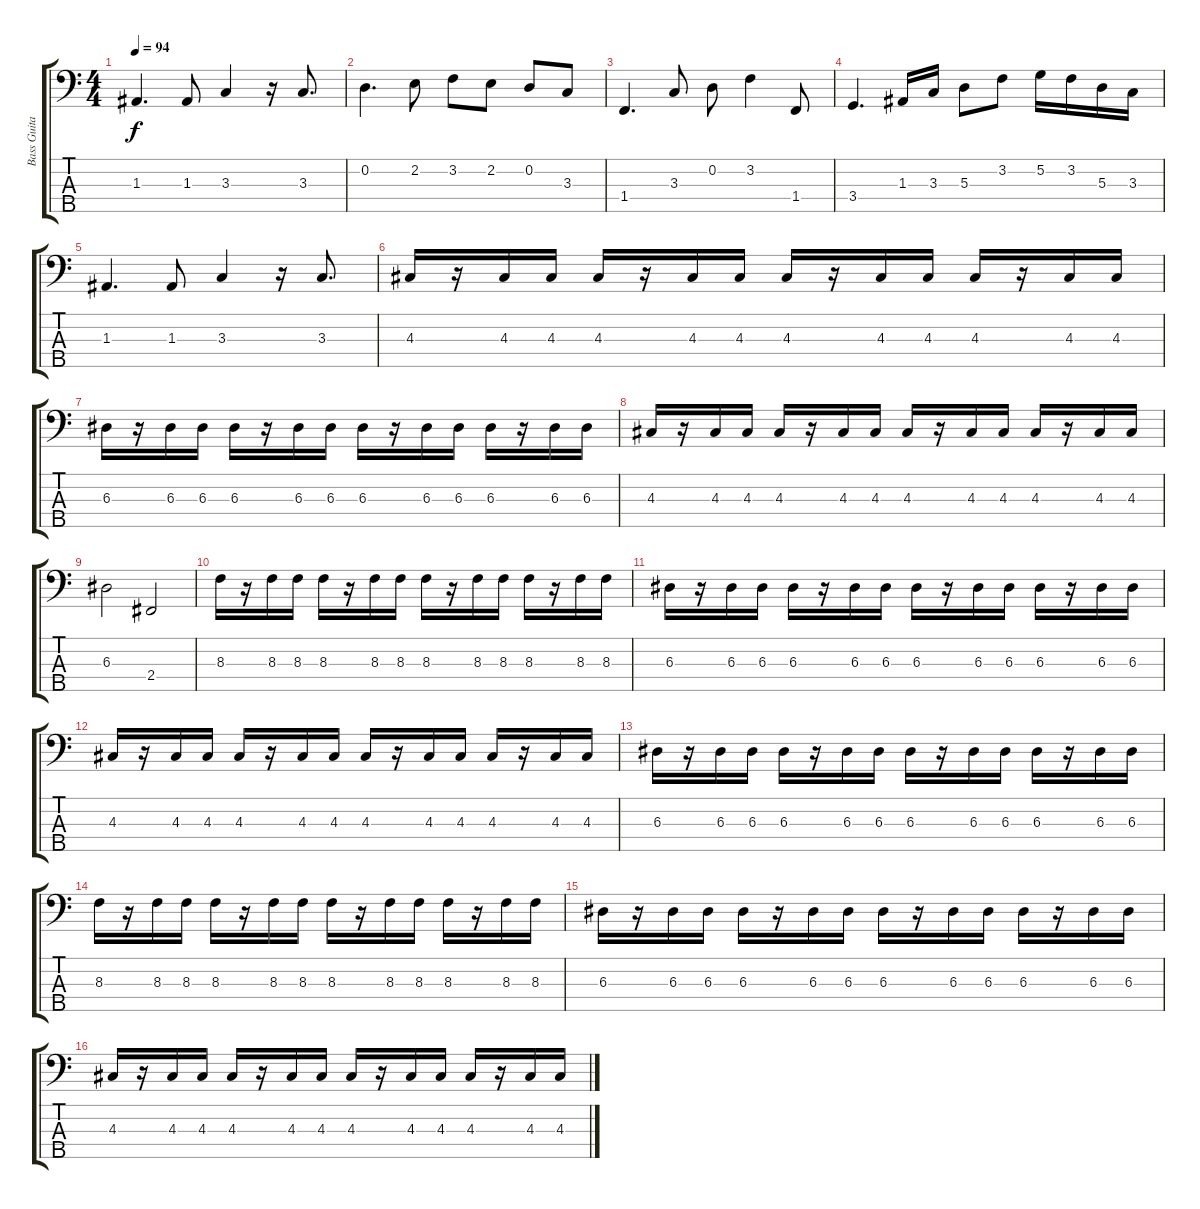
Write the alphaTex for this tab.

\track ("Bass Guitar" "Bass Guita") {instrument electricbassfinger}
\staff {score tabs}
\tuning (G2 D2 A1 E1 B0) {hide}
\ts (4 4)
\tempo 94
\clef f4
\ks c
1.3.4{d dy f} 1.3.8 3.3.4 r.16 3.3.8{d} |
0.2.4{d} 2.2.8 3.2.8 2.2.8 0.2.8 3.3.8 |
1.4.4{d} 3.3.8 0.2.8 3.2.4 1.4.8 |
3.4.4{d} 1.3.16 3.3.16 5.3.8 3.2.8 5.2.16 3.2.16 5.3.16 3.3.16 |
1.3.4{d} 1.3.8 3.3.4 r.16 3.3.8{d} |
4.3.16 r.16 4.3.16 4.3.16 4.3.16 r.16 4.3.16 4.3.16 4.3.16 r.16 4.3.16 4.3.16 4.3.16 r.16 4.3.16 4.3.16 |
6.3.16 r.16 6.3.16 6.3.16 6.3.16 r.16 6.3.16 6.3.16 6.3.16 r.16 6.3.16 6.3.16 6.3.16 r.16 6.3.16 6.3.16 |
4.3.16 r.16 4.3.16 4.3.16 4.3.16 r.16 4.3.16 4.3.16 4.3.16 r.16 4.3.16 4.3.16 4.3.16 r.16 4.3.16 4.3.16 |
6.3.2 2.4.2 |
8.3.16 r.16 8.3.16 8.3.16 8.3.16 r.16 8.3.16 8.3.16 8.3.16 r.16 8.3.16 8.3.16 8.3.16 r.16 8.3.16 8.3.16 |
6.3.16 r.16 6.3.16 6.3.16 6.3.16 r.16 6.3.16 6.3.16 6.3.16 r.16 6.3.16 6.3.16 6.3.16 r.16 6.3.16 6.3.16 |
4.3.16 r.16 4.3.16 4.3.16 4.3.16 r.16 4.3.16 4.3.16 4.3.16 r.16 4.3.16 4.3.16 4.3.16 r.16 4.3.16 4.3.16 |
6.3.16 r.16 6.3.16 6.3.16 6.3.16 r.16 6.3.16 6.3.16 6.3.16 r.16 6.3.16 6.3.16 6.3.16 r.16 6.3.16 6.3.16 |
8.3.16 r.16 8.3.16 8.3.16 8.3.16 r.16 8.3.16 8.3.16 8.3.16 r.16 8.3.16 8.3.16 8.3.16 r.16 8.3.16 8.3.16 |
6.3.16 r.16 6.3.16 6.3.16 6.3.16 r.16 6.3.16 6.3.16 6.3.16 r.16 6.3.16 6.3.16 6.3.16 r.16 6.3.16 6.3.16 |
4.3.16 r.16 4.3.16 4.3.16 4.3.16 r.16 4.3.16 4.3.16 4.3.16 r.16 4.3.16 4.3.16 4.3.16 r.16 4.3.16 4.3.16
